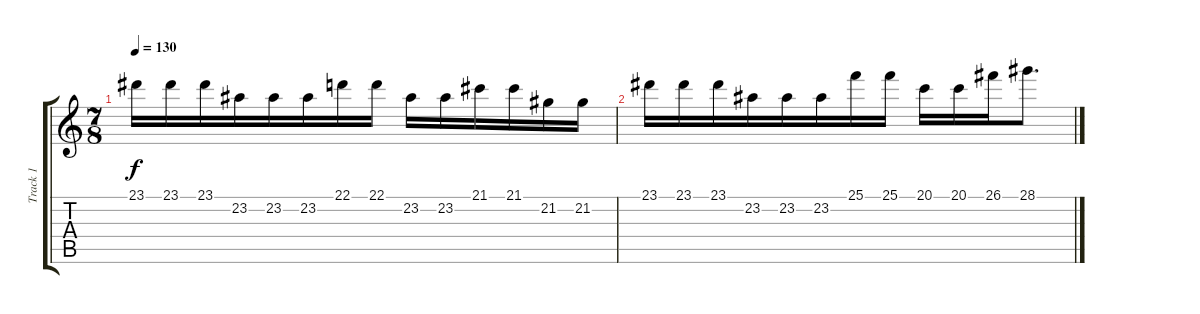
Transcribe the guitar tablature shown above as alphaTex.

\track ("Track 1" "Track 1") {instrument lead2sawtooth}
\staff {score tabs}
\tuning (E4 B3 G3 D3 A2 E2) {hide}
\ts (7 8)
\tempo 130
\clef g2
\ks c
23.1.16{dy f} 23.1.16 23.1.16 23.2.16 23.2.16 23.2.16 22.1.16 22.1.16 23.2.16 23.2.16 21.1.16 21.1.16 21.2.16 21.2.16 |
23.1.16 23.1.16 23.1.16 23.2.16 23.2.16 23.2.16 25.1.16 25.1.16 20.1.16 20.1.16 26.1.16 28.1.8{d}
